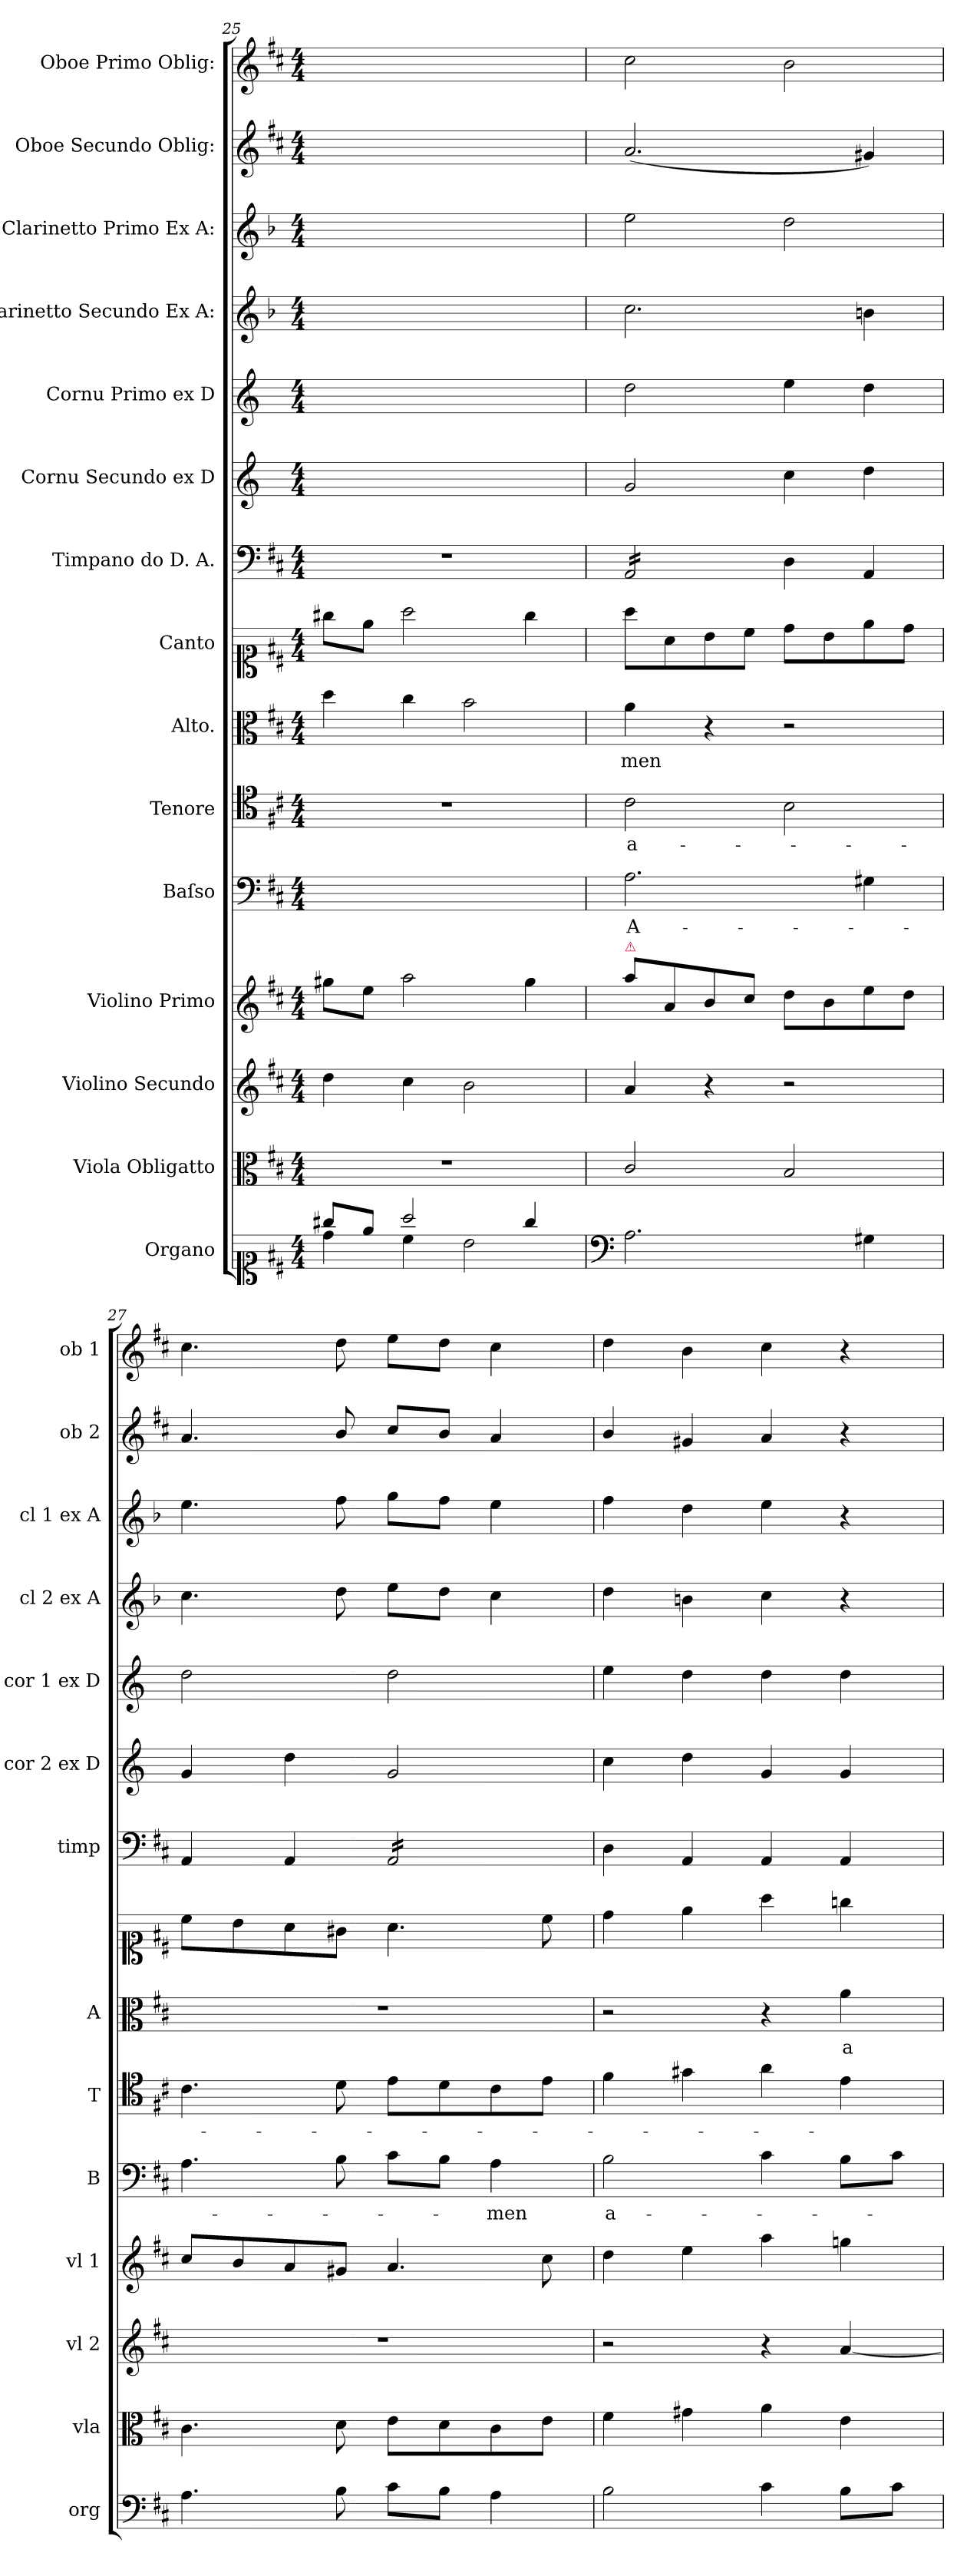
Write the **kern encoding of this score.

**kern	**kern	**kern	**kern	**kern	**text	**kern	**text	**kern	**text	**kern	**kern	**kern	**kern	**kern	**kern	**kern	**kern
*part15	*part14	*part13	*part12	*part11	*part11	*part10	*part10	*part9	*part9	*part8	*part7	*part6	*part5	*part4	*part3	*part2	*part1
*staff15	*staff14	*staff13	*staff12	*staff11	*staff11	*staff10	*staff10	*staff9	*staff9	*staff8	*staff7	*staff6	*staff5	*staff4	*staff3	*staff2	*staff1
*I"Organo	*I"Viola Obligatto	*I"Violino Secundo	*I"Violino Primo	*I"Baſso	*	*I"Tenore	*	*I"Alto.	*	*I"Canto	*I"Timpano do D. A.	*I"Cornu Secundo ex D	*I"Cornu Primo ex D	*I"Clarinetto Secundo Ex A:	*I"Clarinetto Primo Ex A:	*I"Oboe Secundo Oblig:	*I"Oboe Primo Oblig:
*I'org	*I'vla	*I'vl 2	*I'vl 1	*I'B	*	*I'T	*	*I'A	*	*	*I'timp	*I'cor 2 ex D	*I'cor 1 ex D	*I'cl 2 ex A	*I'cl 1 ex A	*I'ob 2	*I'ob 1
*clefC1	*clefC3	*clefG2	*clefG2	*clefF4	*	*clefC4	*	*clefC3	*	*clefC1	*clefF4	*clefG2	*clefG2	*clefG2	*clefG2	*clefG2	*clefG2
*	*	*	*	*	*	*	*	*	*	*	*	*ITrd6c10	*ITrd6c10	*ITrd2c3	*ITrd2c3	*	*
*k[f#c#]	*k[f#c#]	*k[f#c#]	*k[f#c#]	*k[f#c#]	*	*k[f#c#]	*	*k[f#c#]	*	*k[f#c#]	*k[f#c#]	*k[f#c#]	*k[f#c#]	*k[f#c#]	*k[f#c#]	*k[f#c#]	*k[f#c#]
*D:	*D:	*D:	*D:	*D:	*	*D:	*	*D:	*	*D:	*D:	*D:	*D:	*D:	*D:	*D:	*D:
*M4/4	*M4/4	*M4/4	*M4/4	*M4/4	*	*M4/4	*	*M4/4	*	*M4/4	*M4/4	*M4/4	*M4/4	*M4/4	*M4/4	*M4/4	*M4/4
=25	=25	=25	=25	=25	=25	=25	=25	=25	=25	=25	=25	=25	=25	=25	=25	=25	=25
*^	*	*	*	*	*	*	*	*	*	*	*	*	*	*	*	*	*
8gg#X/L	4dd\	1r	4dd\	8gg#X\L	1ryy	.	1r	.	4dd\	.	8gg#X\L	1r	1ryy	1ryy	1ryy	1ryy	1ryy	1ryy
8ee/J	.	.	.	8ee\J	.	.	.	.	.	.	8ee\J	.	.	.	.	.	.	.
2aa/	4cc#\	.	4cc#\	2aa\	.	.	.	.	4cc#\	.	2aa\	.	.	.	.	.	.	.
.	2b\	.	2b\	.	.	.	.	.	2b\	.	.	.	.	.	.	.	.	.
4gg#/	.	.	.	4gg#\	.	.	.	.	.	.	4gg#\	.	.	.	.	.	.	.
*v	*v	*	*	*	*	*	*	*	*	*	*	*	*	*	*	*	*	*
=26	=26	=26	=26	=26	=26	=26	=26	=26	=26	=26	=26	=26	=26	=26	=26	=26	=26
*clefF4	*	*	*	*	*	*	*	*	*	*	*	*	*	*	*	*	*
!	!	!	!LO:TX:a:color=crimson:t=⚠	!	!	!	!	!	!	!	!	!	!	!	!	!	!
*	*	*	*	*	*	*	*	*	*	*	*tremolo	*	*	*	*	*	*
2.A\	2c#/	4a/	8aa\L	2.A\	A-	2c#\	a-	4a\	-men	8aa\L	16AA/LL	2A/	2e\	2.a\	2cc#\	(2.a/	2cc#\
.	.	.	.	.	.	.	.	.	.	.	16AA/	.	.	.	.	.	.
.	.	.	8a/	.	.	.	.	.	.	8a\	16AA/	.	.	.	.	.	.
.	.	.	.	.	.	.	.	.	.	.	16AA/	.	.	.	.	.	.
.	.	4r	8b/	.	.	.	.	4r	.	8b\	16AA/	.	.	.	.	.	.
.	.	.	.	.	.	.	.	.	.	.	16AA/	.	.	.	.	.	.
.	.	.	8cc#/J	.	.	.	.	.	.	8cc#\J	16AA/	.	.	.	.	.	.
.	.	.	.	.	.	.	.	.	.	.	16AA/JJ	.	.	.	.	.	.
*	*	*	*	*	*	*	*	*	*	*	*Xtremolo	*	*	*	*	*	*
.	2B/	2r	8dd\L	.	.	2B\	.	2r	.	8dd\L	4D\	4d\	4f#\	.	2b\	.	2b\
.	.	.	8b\	.	.	.	.	.	.	8b\	.	.	.	.	.	.	.
4G#X\	.	.	8ee\	4G#X\	.	.	.	.	.	8ee\	4AA/	4e\	4e\	4g#X\	.	4g#X/)	.
.	.	.	8dd\J	.	.	.	.	.	.	8dd\J	.	.	.	.	.	.	.
=27	=27	=27	=27	=27	=27	=27	=27	=27	=27	=27	=27	=27	=27	=27	=27	=27	=27
4.A\	4.c#\	1r	8cc#/L	4.A\	.	4.c#\	.	1r	.	8cc#\L	4AA/	4A/	2e\	4.a\	4.cc#\	4.a/	4.cc#\
.	.	.	8b/	.	.	.	.	.	.	8b\	.	.	.	.	.	.	.
.	.	.	8a/	.	.	.	.	.	.	8a\	4AA/	4e\	.	.	.	.	.
8B\	8d\	.	8g#X/J	8B\	.	8d\	.	.	.	8g#X\J	.	.	.	8b\	8dd\	8b/	8dd\
*	*	*	*	*	*	*	*	*	*	*	*tremolo	*	*	*	*	*	*
8c#\L	8e\L	.	4.a/	8c#\L	.	8e\L	.	.	.	4.a\	16AA/LL	2A/	2e\	8cc#\L	8ee\L	8cc#/L	8ee\L
.	.	.	.	.	.	.	.	.	.	.	16AA/	.	.	.	.	.	.
8B\J	8d\	.	.	8B\J	.	8d\	.	.	.	.	16AA/	.	.	8b\J	8dd\J	8b/J	8dd\J
.	.	.	.	.	.	.	.	.	.	.	16AA/	.	.	.	.	.	.
4A\	8c#\	.	.	4A\	-men	8c#\	.	.	.	.	16AA/	.	.	4a\	4cc#\	4a/	4cc#\
.	.	.	.	.	.	.	.	.	.	.	16AA/	.	.	.	.	.	.
.	8e\J	.	8cc#\	.	.	8e\J	.	.	.	8cc#\	16AA/	.	.	.	.	.	.
.	.	.	.	.	.	.	.	.	.	.	16AA/JJ	.	.	.	.	.	.
*	*	*	*	*	*	*	*	*	*	*	*Xtremolo	*	*	*	*	*	*
=28	=28	=28	=28	=28	=28	=28	=28	=28	=28	=28	=28	=28	=28	=28	=28	=28	=28
2B\	4f#\	2r	4dd\	2B\	a-	4f#\	.	2r	.	4dd\	4D\	4d\	4f#\	4b\	4dd\	4b/	4dd\
.	4g#X\	.	4ee\	.	.	4g#X\	.	.	.	4ee\	4AA/	4e\	4e\	4g#X\	4b\	4g#X/	4b\
4c#\	4a\	4r	4aa\	4c#\	.	4a\	.	4r	.	4aa\	4AA/	4A/	4e\	4a\	4cc#\	4a/	4cc#\
8B\L	4e\	[4a/	4ggn\	8B\L	.	4e\	.	4a\	a-	4ggn\	4AA/	4A/	4e\	4r	4r	4r	4r
8c#\J	.	.	.	8c#\J	.	.	.	.	.	.	.	.	.	.	.	.	.
=	=	=	=	=	=	=	=	=	=	=	=	=	=	=	=	=	=
*-	*-	*-	*-	*-	*-	*-	*-	*-	*-	*-	*-	*-	*-	*-	*-	*-	*-
